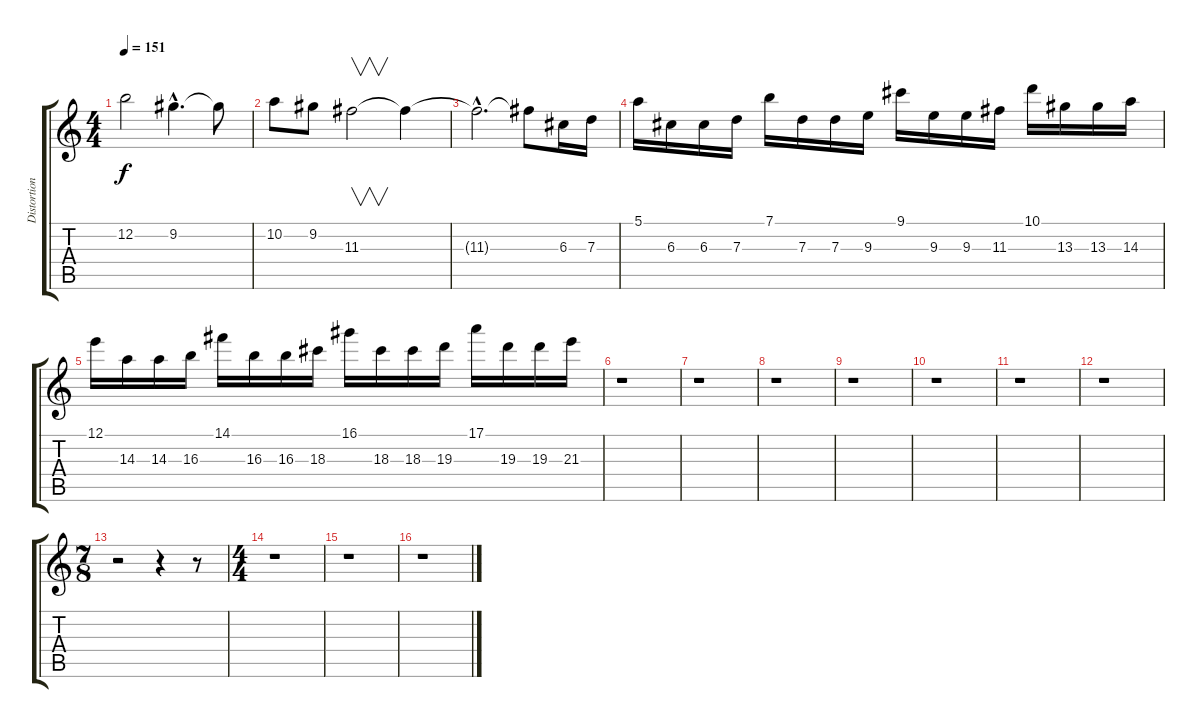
\track ("Distortion Guitar 1" "Distortion") {instrument distortionguitar}
\staff {score tabs}
\tuning (E4 B3 G3 D3 A2 E2) {hide}
\ts (4 4)
\tempo 151
\clef g2
\ks c
12.2.2{dy f} 9.2{hac}.4{d} 9.2{t}.8 |
10.2.8 9.2.8 11.3.2{v} 11.3{t}.4 |
11.3{hac t}.2{d} 11.3{t}.8 6.3.16 7.3.16 |
5.1.16 6.3.16 6.3.16 7.3.16 7.1.16 7.3.16 7.3.16 9.3.16 9.1.16 9.3.16 9.3.16 11.3.16 10.1.16 13.3.16 13.3.16 14.3.16 |
12.1.16 14.3.16 14.3.16 16.3.16 14.1.16 16.3.16 16.3.16 18.3.16 16.1.16 18.3.16 18.3.16 19.3.16 17.1.16 19.3.16 19.3.16 21.3.16 |
r.1 |
r.1 |
r.1 |
r.1 |
r.1 |
r.1 |
r.1 |
\ts (7 8)
r.2 r.4 r.8 |
\ts (4 4)
r.1 |
r.1 |
r.1
